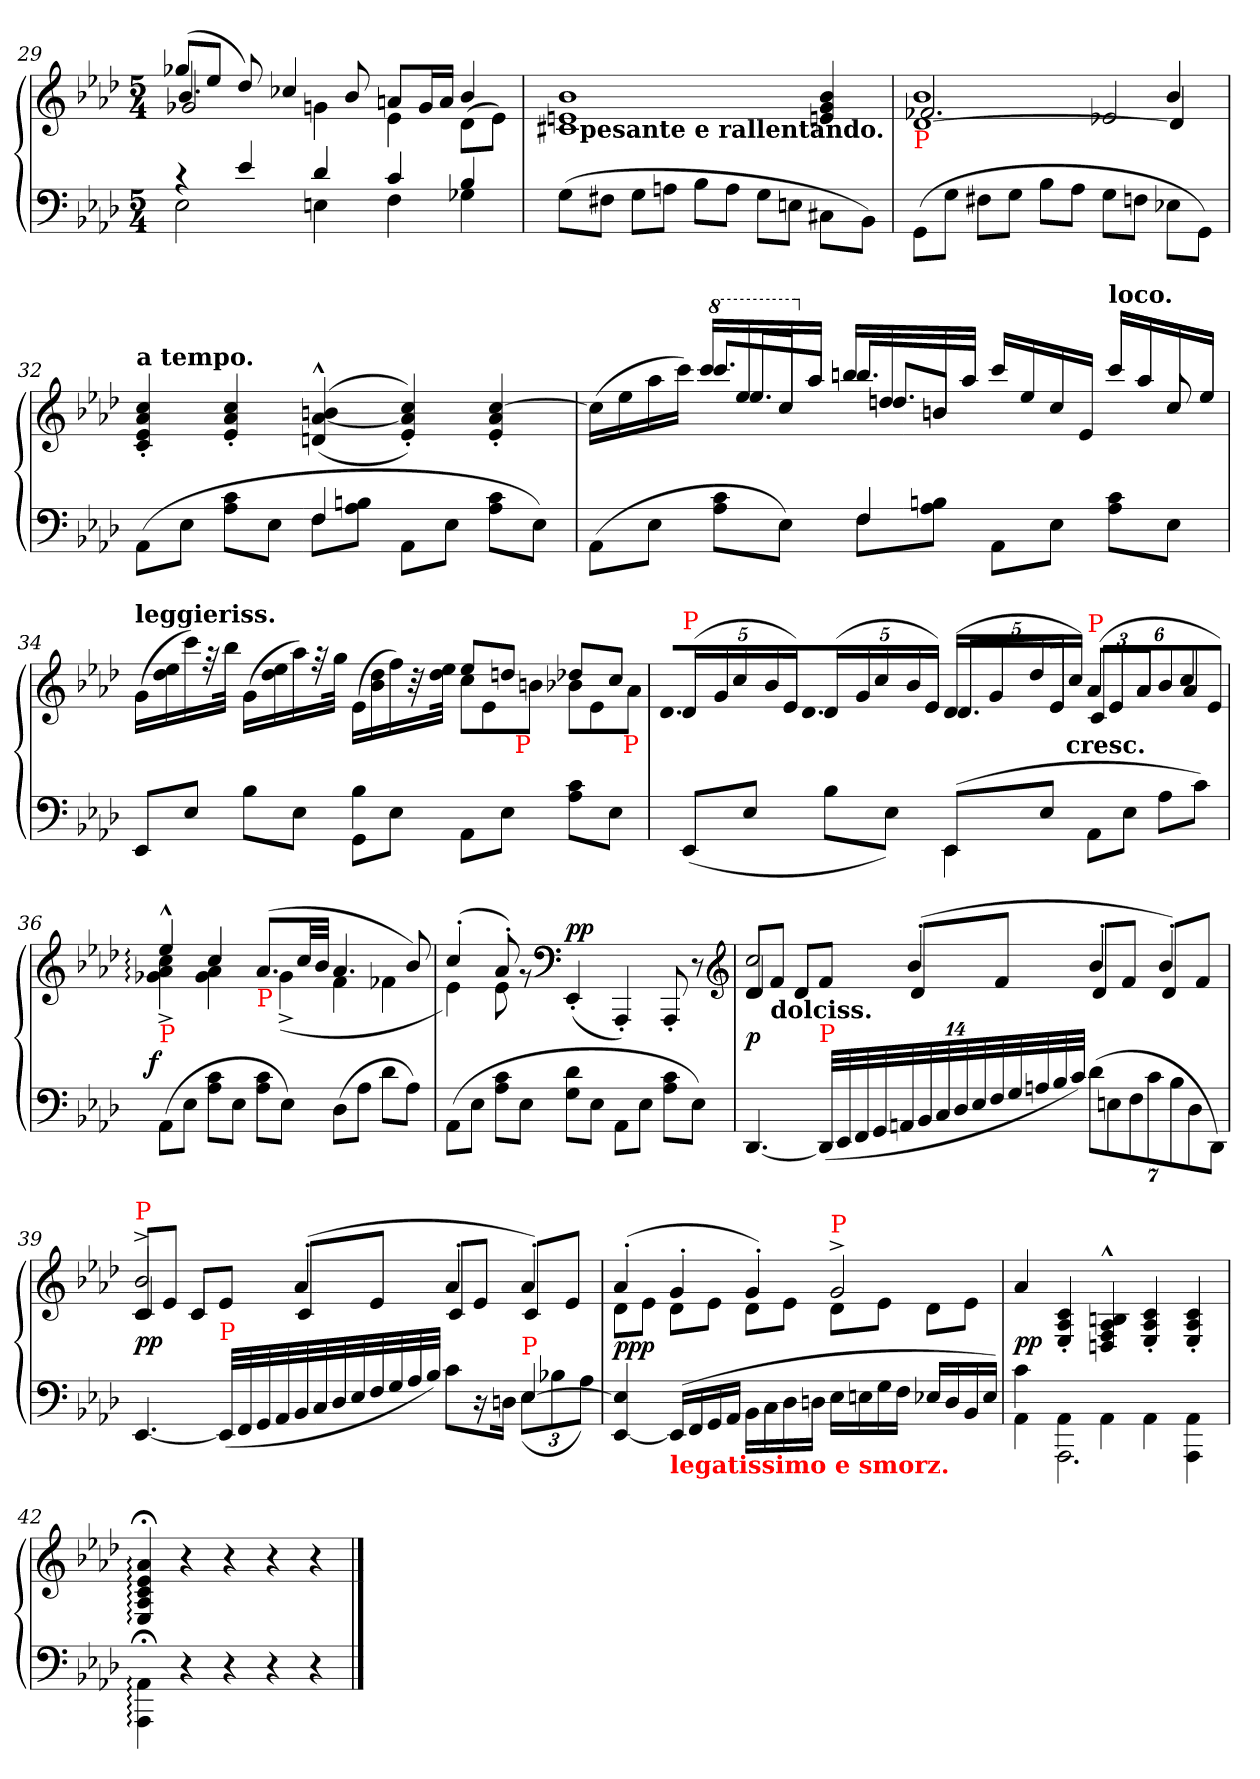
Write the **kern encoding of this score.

**kern	**kern	**dynam
*part1	*part1	*part1
*staff2	*staff1	*staff1/2
*clefF4	*clefG2	*
*k[b-e-a-d-]	*k[b-e-a-d-]	*
*A-:	*A-:	*
*M5/4	*M5/4	*
=29	=29	=29
*^	*^	*
*	*	*	*^	*
4rc	2E-	(>8gg-XL	4.b-/	2g-X	.
.	.	8ee-J	.	.	.
4e-	.	8dd-)	.	.	.
.	.	4cc-X	8ryy	.	.
4d-	4En	.	2.ryy	4gn\	.
.	.	8b-	.	.	.
4c	4F	8anL	.	4e-\	.
.	.	16gL	.	.	.
.	.	16aJJ	.	.	.
4B-	4G-X	4b-	.	(>8d-\L	.
.	.	.	.	8e-\J)	.
*v	*v	*	*	*	*
*	*	*v	*v	*
=30	=30	=30	=30
(>8GL	1b- 1en 1c#X	16ryy	.
!	!	!LO:TX:b:B:t=pesante e rallentando.	!
.	.	1ryy	.
8F#XJ	.	.	.
8GL	.	.	.
8AnJ	.	.	.
8B-L	.	.	.
8AJ	.	.	.
8GL	.	.	.
8EnJ	.	.	.
8C#X\L	4b- 4g 4en	.	.
.	.	8.ryy	.
8BB-J)	.	.	.
=31	=31	=31	=31
*	*	*^	*
!	!LO:TX:b:color=red:t=P	!	!	!
(>8GG\L	1b-	2.f-X/	[1d-	.
8GJ	.	.	.	.
8F#XL	.	.	.	.
8GJ	.	.	.	.
8B-L	.	.	.	.
8A-J	.	.	.	.
8GL	.	2e-X/	.	.
8FnJ	.	.	.	.
8E-X\L	4b-	.	4d-]	.
8GGJ)	.	.	.	.
*	*v	*v	*v	*
=32	=32	=32
*^	*	*
!	!	!LO:TX:a:B:t=a tempo.	!
2ryy	(>8AA-\L	4cc' 4a-' 4e-' 4c'	.
.	8E-J	.	.
.	8c 8A-L	4cc' 4a-' 4e-'	.
.	8E-J	.	.
4F	8FL	(<(>4bn^^> [4a-^^> 4dn^^>	.
.	8Bn 8A-J	.	.
2ryy	8AA-\L	4cc' 4a-]' 4e-'))	.
.	8E-J	.	.
.	8c 8A-L	[4cc' 4a-' 4e-'	.
.	8E-J)	.	.
=33	=33	=33	=33
*	*	*^	*
*	*	*	*^	*
2ryy	(>8AA-\L	4ryy	4ryy	(>16ccLL]	.
.	.	.	.	16ee-	.
.	8E-J	.	.	16aa-	.
.	.	.	.	16cccJJ)	.
*	*	*8va	*	*	*
.	8c 8A-L	8.ccccL	16ryy	16ccccLL	.
!	!	!	!LO:N:vis=8.	!	!
.	.	.	16eee-/L	16eee-	.
!	!	!	!LO:N:vis=8	!	!
.	8E-J)	.	16cccJ	16ccc	.
*	*	*X8va	*	*	*
!	!	!LO:N:vis=8	!	!	!
.	.	16aa-J	8ryy	16aa-JJ	.
4F	8FL	8.bbnL	.	16bbnLL	.
!	!	!	!LO:N:vis=8.	!	!
.	.	.	16ddn/L	16ddn	.
!	!	!	!LO:N:vis=8	!	!
.	8Bn 8A-J	.	16bnJ	16bn	.
.	.	8aa-J	4ryy	16aa-JJ	.
2ryy	8AA-\L	.	.	16cccLL	.
.	.	8.ryy	.	16ee-	.
.	8E-J	.	.	16cc	.
.	.	.	8.ryy	16e-JJ	.
!	!	!LO:TX:a:B:t=loco.	!	!	!
.	8c 8A-L	16cccKL	.	16cccLL	.
.	.	8aa-	.	16aa-	.
.	8E-J	.	8cc/	16cc	.
.	.	16ee-Jk	.	16ee-JJ	.
=34	=34	=34	=34	=34	=34
!	!	!LO:TX:a:B:t=leggieriss.	!	!	!
*	*	*	*v	*v	*
8EE-L	4ryy	2.ryy	(>16gLL	.
.	.	.	16ee- 16dd-	.
8E-J	.	.	16ccc)	.
.	.	.	32rff	.
.	.	.	32bb-JJk	.
4ryy	8B-L	.	(>16gLL	.
.	.	.	16ee- 16dd-	.
.	8E-J	.	16aa-)	.
.	.	.	32rff	.
.	.	.	32ggJJk	.
4B-\	8GGL	.	(>16e-LL	.
.	.	.	16dd- 16b-	.
.	8E-J	.	16ff)	.
.	.	.	32r	.
.	.	.	32ee- 32dd-JJk	.
*	*	*	*Xtuplet	*
4ryy	8AA-\L	8ee-L	12ccL	.
.	.	.	12e-	.
.	8E-J	8ddnJ	.	.
!	!	!	!LO:TX:b:color=red:t=P	!
.	.	.	12bnJ	.
4ryy	8c 8A-L	8dd-XL	12b-XL	.
.	.	.	12e-	.
.	8E-J	8ccJ	.	.
!	!	!	!LO:TX:b:color=red:t=P	!
.	.	.	12a-J	.
*	*	*v	*v	*
=35	=35	=35	=35
*	*	*tuplet	*
*	*	*^	*
*	*	*Xbrackettup	*Xtuplet	*
*	*	*	*^	*
!	!	!LO:TX:a:color=red:t=P	!	!	!
!	!	!	!	!LO:N:vis=4.	!
(>8EE-L	4ryy	(>20d-LL	20ryy	5d-	.
!	!	!	!LO:N:vis=4	!	!
.	.	20g	20g	.	.
.	.	20cc	20ryy	.	.
8E-J	.	.	.	.	.
!	!	!	!LO:N:vis=8	!	!
.	.	20b-	20b-	.	.
.	.	20e-JJ)	10ryy	20e-JJ	.
*	*	*tuplet	*	*Xtuplet	*
!	!	!	!	!LO:N:vis=4.	!
4ryy	8B-L	(>20d-LL	.	5d-	.
!	!	!	!LO:N:vis=4	!	!
.	.	20g	20g	.	.
.	.	20cc	20ryy	.	.
.	8E-J)	.	.	.	.
!	!	!	!LO:N:vis=8	!	!
.	.	20b-	20b-	.	.
.	.	20e-JJ)	10ryy	20e-JJ	.
*	*	*tuplet	*	*Xtuplet	*
(>8EE-L	4EE-	(>20d-LL	.	10.d-L	.
!	!	!	!LO:N:vis=4	!	!
.	.	20g	20g	.	.
!	!	!	!LO:N:vis=4.	!	!
.	.	20dd-	20dd-	.	.
8E-J	.	.	.	.	.
.	.	20e-	20ryy	20e-Jk	.
!	!	!LO:TX:c:B:t=cresc.	!	!	!
.	.	20ccJJ)	20ccJJ	20ryy	.
*	*	*	*	*tuplet	*
!	!	!LO:TX:a:color=red:t=P	!	!	!
2ryy	8AA-\L	(>12a-L	2ryy	12cL	.
.	.	12e-	.	12e-	.
.	8E-J	.	.	.	.
.	.	12a-J	.	12a-	.
*	*	*Xtuplet	*	*	*
.	8A-L	12ryy	.	12b-	.
.	.	6cc	.	12a-	.
.	8cJ)	.	.	.	.
.	.	.	.	12e-J)	.
*v	*v	*	*	*	*
=36	=36	=36	=36	=36
!	!LO:TX:b:color=red:t=P	!	!	!
!	!	!	!	!LO:DY:rj
*	*	*v	*v	*
(>8AA-\L	4ee-:^^>	4cc:^< 4a-:^< 4g-X:^<	f
8E-J	.	.	.
8c 8A-L	4cc	4a- 4g-	.
8E-J	.	.	.
!	!LO:TX:b:color=red:t=P	!	!
8c 8A-L	(>8.a-L	(<4g-^	.
8E-J)	.	.	.
.	32ccLL	.	.
.	32b-JJJ	.	.
(>8D-L	4.a-	4f	.
8A-J	.	.	.
8d-L	.	4f-X	.
8A-J)	8b-)	.	.
=37	=37	=37	=37
(<8AA-\L	(>4cc'>	4e-)	.
8E-J	.	.	.
8c 8A-L	8a-'>)	8e-	.
8E-J	8ryy	8rg	.
*	*clefF4	*	*
!	!	!	!LO:DY:a
8d- 8GL	(<4EE-'<	2.ryy	pp
8E-J	.	.	.
8AA-\L	4AAA-'<)	.	.
8E-J	.	.	.
8c 8A-L	8AAA-'<	.	.
8E-J)	8r	.	.
*	*v	*v	*
*	*clefG2	*
=38	=38	=38
*	*^	*
*	*	*^	*
[4.DD-	2cc	4d-/	8d-L	p
!	!	!	!LO:TX:b:B:t=dolciss.	!
.	.	.	8fJ	.
.	.	4d-/	8d-L	.
*Xbrackettup	*	*	*	*
!LO:TX:a:color=red:t=P	!	!	!	!
(<112%3DD-LLLL]	.	.	8fJ	.
112%3EE-	.	.	.	.
112%3FF	.	.	.	.
112%3GG	.	.	.	.
112%3AAn	.	.	.	.
.	(>4b-'>	2.ryy	8d-L	.
112%3BB-	.	.	.	.
112%3C	.	.	.	.
112%3D-	.	.	.	.
112%3E-	.	.	.	.
112%3F	.	.	.	.
.	.	.	8fJ	.
112%3G	.	.	.	.
112%3An	.	.	.	.
112%3B-	.	.	.	.
112%3cJJJJ)	.	.	.	.
(>14d-\L	4b-'>	.	8d-L	.
14En\	.	.	.	.
.	.	.	8fJ	.
14F\	.	.	.	.
14c\	.	.	.	.
.	4b-'>)	.	8d-L	.
14B-\	.	.	.	.
14D-\	.	.	.	.
.	.	.	8fJ	.
14DD-/J)	.	.	.	.
=39	=39	=39	=39	=39
*^	*	*	*	*
!	!	!LO:TX:a:color=red:t=P	!	!	!
[4.EE-	2.ryy	2b-^>	4c/	8cL	pp
.	.	.	.	8e-J	.
.	.	.	4c/	8cL	.
!LO:TX:a:color=red:t=P	!	!	!	!	!
(<32EE-LLL]	.	.	.	8e-J	.
32FF	.	.	.	.	.
32GG	.	.	.	.	.
32AA-	.	.	.	.	.
32BB-	.	(>4a-'>	2.ryy	8cL	.
32C	.	.	.	.	.
32D-	.	.	.	.	.
32E-	.	.	.	.	.
32F	.	.	.	8e-J	.
32G	.	.	.	.	.
32A-	.	.	.	.	.
32B-JJJ)	.	.	.	.	.
4ryy	8cL	4a-'>	.	8cL	.
.	16r	.	.	8e-J	.
.	16DnJk	.	.	.	.
!LO:TX:a:color=red:t=P	!	!	!	!	!
[4E-	(>12E-\L	4a-'>)	.	8cL	.
.	12B-X	.	.	.	.
.	.	.	.	8e-J	.
.	12A-J)	.	.	.	.
*v	*v	*	*	*	*
*	*	*v	*v	*
=40	=40	=40	=40
4E-] [4EE-	(>4a-'>	8d-L	ppp
.	.	8e-J	.
!LO:TX:b:B:color=red:t=legatissimo e smorz.	!	!	!
(>16EE-LL]	4g'>	8d-L	.
16FF	.	.	.
16GG	.	8e-J	.
16AA-JJ	.	.	.
16BB-\LL	4g'>)	8d-L	.
16C	.	.	.
16D-	.	8e-J	.
16DnJJ	.	.	.
!	!LO:TX:a:color=red:t=P	!	!
16E-LL	2g^	8d-L	.
16En	.	.	.
16G	.	8e-J	.
16FJJ	.	.	.
16E-XLL	.	8d-L	.
16D	.	.	.
16BB-	.	8e-J	.
16E-JJ)	.	.	.
*	*v	*v	*
=41	=41	=41
*^	*	*
4c\	4AA-\	4a-/	pp
4AA-\	2.AAA-	4c'>/ 4A-'>/ 4E-'>/	.
4AA-\	.	4Bn^^>/ 4A-^^>/ 4F^^>/ 4Dn^^>/	.
4AA-\	.	4c'>/ 4A-'>/ 4E-'>/	.
4AA-\ 4AAA-\	4ryy	4c'>/ 4A-'>/ 4E-'>/	.
*v	*v	*	*
=42	=42	=42
4AA-;:\ 4AAA-;:\	4a-;<:/ 4e-;<:/ 4c;<:/ 4A-;<:/ 4E-;<:/	.
4r	4r	.
4r	4r	.
4r	4r	.
4r	4r	.
==	==	==
*-	*-	*-
